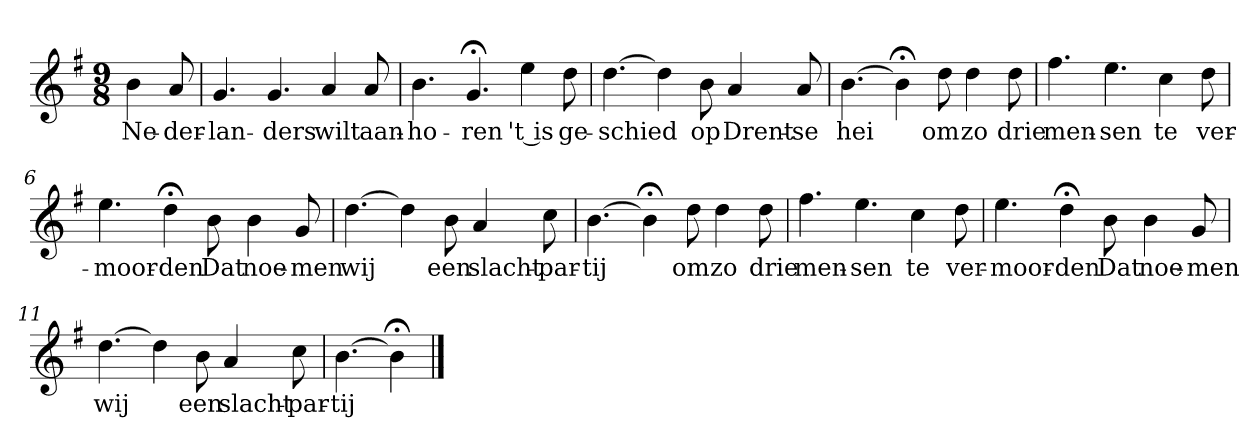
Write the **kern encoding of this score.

**kern	**text
*part1	*part1
*staff1	*staff1
*k[f#]	*
*G:	*
*M9/8	*
*MM120	*
=	=
4b	Ne-
8a	-der-
=1	=1
4.g	-lan-
4.g	-ders
4a	wilt
8a	aan-
=2	=2
4.b	-ho-
4.g;<	-ren
4ee	't is
8dd	ge-
=3	=3
[4.dd	-schied
4dd]	.
8b	op
4a	Drent-
8a	-se
=4	=4
[4.b	hei
4b;<]	.
8dd	om
4dd	zo
8dd	drie
=5	=5
4.ff#	men-
4.ee	-sen
4cc	te
8dd	ver-
=6	=6
4.ee	-moor-
4dd;<	-den
8b	Dat
4b	noe-
8g	-men
=7	=7
[4.dd	wij
4dd]	.
8b	een
4a	slacht-
8cc	-par-
=8	=8
[4.b	-tij
4b;<]	.
8dd	om
4dd	zo
8dd	drie
=9	=9
4.ff#	men-
4.ee	-sen
4cc	te
8dd	ver-
=10	=10
4.ee	-moor-
4dd;<	-den
8b	Dat
4b	noe-
8g	-men
=11	=11
[4.dd	wij
4dd]	.
8b	een
4a	slacht-
8cc	-par-
=12	=12
[4.b	-tij
4b;<]	.
==	==
*-	*-
